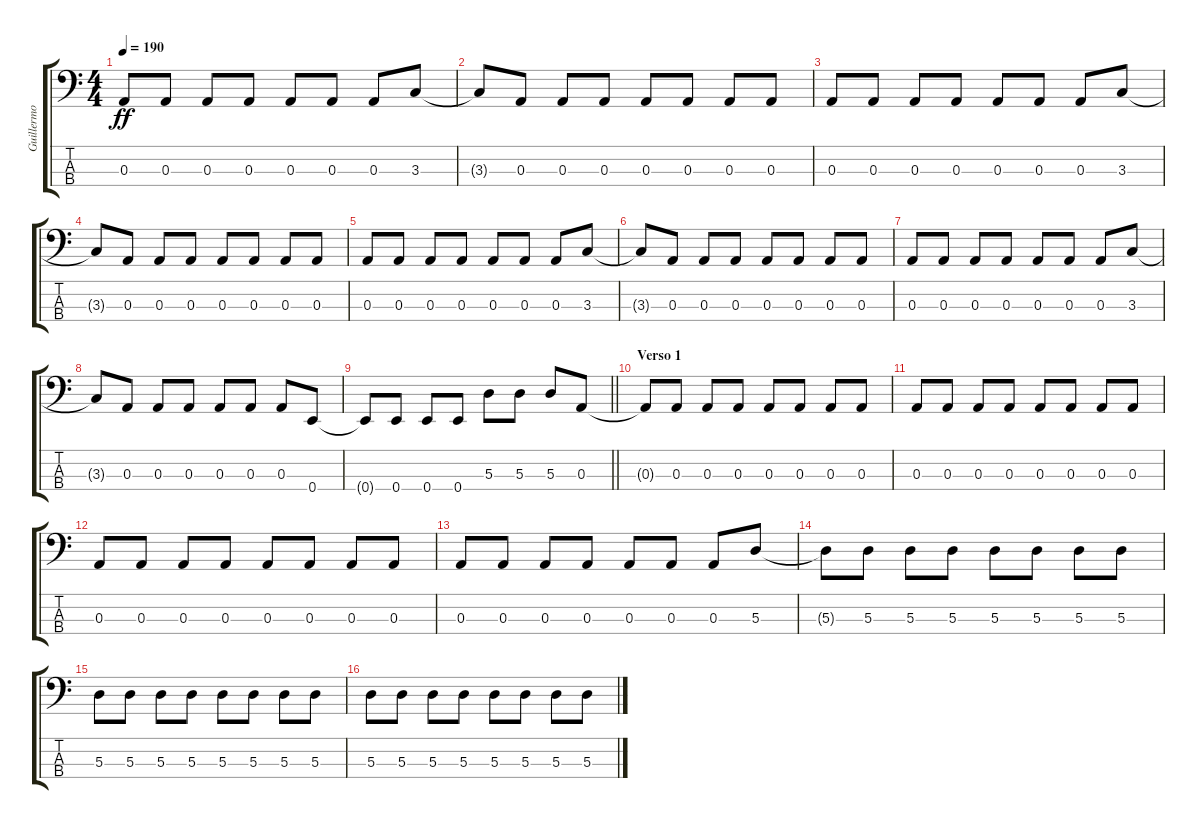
\track ("Guillermo Sánchez" "Guillermo ") {instrument electricbassfinger}
\staff {score tabs}
\tuning (G2 D2 A1 E1) {hide}
\ts (4 4)
\tempo 190
\clef f4
\ks c
0.3.8{dy ff} 0.3.8 0.3.8 0.3.8 0.3.8 0.3.8 0.3.8 3.3.8 |
3.3{t}.8 0.3.8 0.3.8 0.3.8 0.3.8 0.3.8 0.3.8 0.3.8 |
0.3.8 0.3.8 0.3.8 0.3.8 0.3.8 0.3.8 0.3.8 3.3.8 |
3.3{t}.8 0.3.8 0.3.8 0.3.8 0.3.8 0.3.8 0.3.8 0.3.8 |
0.3.8 0.3.8 0.3.8 0.3.8 0.3.8 0.3.8 0.3.8 3.3.8 |
3.3{t}.8 0.3.8 0.3.8 0.3.8 0.3.8 0.3.8 0.3.8 0.3.8 |
0.3.8 0.3.8 0.3.8 0.3.8 0.3.8 0.3.8 0.3.8 3.3.8 |
3.3{t}.8 0.3.8 0.3.8 0.3.8 0.3.8 0.3.8 0.3.8 0.4.8 |
\barLineRight lightlight
0.4{t}.8 0.4.8 0.4.8 0.4.8 5.3.8 5.3.8 5.3.8 0.3.8 |
\section ("" "Verso 1")
0.3{t}.8 0.3.8 0.3.8 0.3.8 0.3.8 0.3.8 0.3.8 0.3.8 |
0.3.8 0.3.8 0.3.8 0.3.8 0.3.8 0.3.8 0.3.8 0.3.8 |
0.3.8 0.3.8 0.3.8 0.3.8 0.3.8 0.3.8 0.3.8 0.3.8 |
0.3.8 0.3.8 0.3.8 0.3.8 0.3.8 0.3.8 0.3.8 5.3.8 |
5.3{t}.8 5.3.8 5.3.8 5.3.8 5.3.8 5.3.8 5.3.8 5.3.8 |
5.3.8 5.3.8 5.3.8 5.3.8 5.3.8 5.3.8 5.3.8 5.3.8 |
5.3.8 5.3.8 5.3.8 5.3.8 5.3.8 5.3.8 5.3.8 5.3.8
